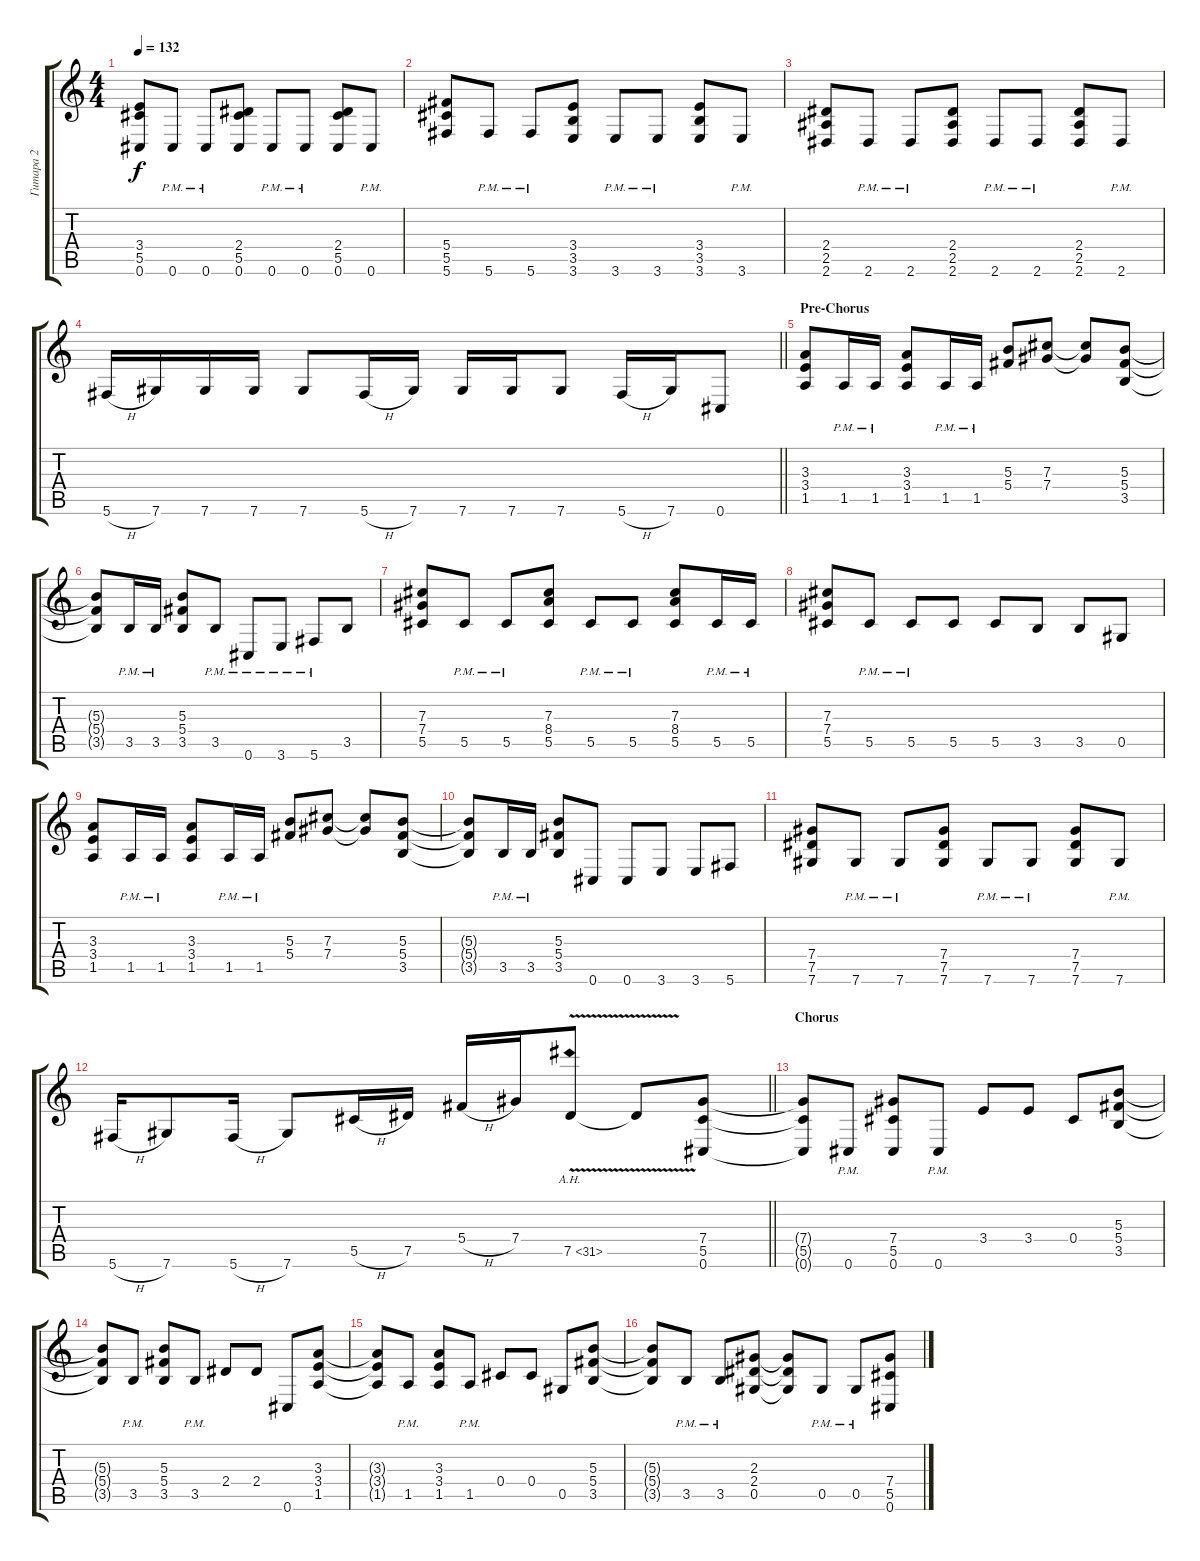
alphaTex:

\track ("Гитара 2" "Гитара 2") {instrument distortionguitar}
\staff {score tabs}
\tuning (Eb4 Bb3 Gb3 Db3 Ab2 Db2) {hide}
\ts (4 4)
\tempo 132
\clef g2
\ks c
(3.4 5.5 0.6).8{dy f} 0.6{pm}.8 0.6{pm}.8 (2.4 5.5 0.6).8 0.6{pm}.8 0.6{pm}.8 (2.4 5.5 0.6).8 0.6{pm}.8 |
(5.4 5.5 5.6).8 5.6{pm}.8 5.6{pm}.8 (3.4 3.5 3.6).8 3.6{pm}.8 3.6{pm}.8 (3.4 3.5 3.6).8 3.6{pm}.8 |
(2.4 2.5 2.6).8 2.6{pm}.8 2.6{pm}.8 (2.4 2.5 2.6).8 2.6{pm}.8 2.6{pm}.8 (2.4 2.5 2.6).8 2.6{pm}.8 |
\barLineRight lightlight
5.6{h}.16 7.6.16 7.6.16 7.6.16 7.6.8 5.6{h}.16 7.6.16 7.6.16 7.6.16 7.6.8 5.6{h}.16 7.6.16 0.6.8 |
\section ("" "Pre-Chorus")
(3.3 3.4 1.5).8 1.5{pm}.16 1.5{pm}.16 (3.3 3.4 1.5).8 1.5{pm}.16 1.5{pm}.16 (5.3 5.4).8 (7.3 7.4).8 (7.3{t} 7.4{t}).8 (5.3 5.4 3.5).8 |
(5.3{t} 5.4{t} 3.5{t}).8 3.5{pm}.16 3.5{pm}.16 (5.3 5.4 3.5).8 3.5{pm}.8 0.6{pm}.8 3.6{pm}.8 5.6{pm}.8 3.5.8 |
(7.3 7.4 5.5).8 5.5{pm}.8 5.5{pm}.8 (7.3 8.4 5.5).8 5.5{pm}.8 5.5{pm}.8 (7.3 8.4 5.5).8 5.5{pm}.16 5.5{pm}.16 |
(7.3 7.4 5.5).8 5.5{pm}.8 5.5{pm}.8 5.5.8 5.5.8 3.5.8 3.5.8 0.5.8 |
(3.3 3.4 1.5).8 1.5{pm}.16 1.5{pm}.16 (3.3 3.4 1.5).8 1.5{pm}.16 1.5{pm}.16 (5.3 5.4).8 (7.3 7.4).8 (7.3{t} 7.4{t}).8 (5.3 5.4 3.5).8 |
(5.3{t} 5.4{t} 3.5{t}).8 3.5{pm}.16 3.5{pm}.16 (5.3 5.4 3.5).8 0.6.8 0.6.8 3.6.8 3.6.8 5.6.8 |
(7.4 7.5 7.6).8 7.6{pm}.8 7.6{pm}.8 (7.4 7.5 7.6).8 7.6{pm}.8 7.6{pm}.8 (7.4 7.5 7.6).8 7.6{pm}.8 |
\barLineRight lightlight
5.6{h}.16 7.6.8 5.6{h}.16 7.6.8 5.5{h}.16 7.5.16 5.4{h}.16 7.4.16 7.5{ah 24 v}.8 7.5{t}.8 (7.4 5.5 0.6).8 |
\section ("" "Chorus")
(7.4{t} 5.5{t} 0.6{t}).8 0.6{pm}.8 (7.4 5.5 0.6).8 0.6{pm}.8 3.4.8 3.4.8 0.4.8 (5.3 5.4 3.5).8 |
(5.3{t} 5.4{t} 3.5{t}).8 3.5{pm}.8 (5.3 5.4 3.5).8 3.5{pm}.8 2.4.8 2.4.8 0.6.8 (3.3 3.4 1.5).8 |
(3.3{t} 3.4{t} 1.5{t}).8 1.5{pm}.8 (3.3 3.4 1.5).8 1.5{pm}.8 0.4.8 0.4.8 0.5.8 (5.3 5.4 3.5).8 |
(5.3{t} 5.4{t} 3.5{t}).8 3.5{pm}.8 3.5{pm}.8 (2.3 2.4 0.5).8 (2.3{t} 2.4{t} 0.5{t}).8 0.5{pm}.8 0.5{pm}.8 (7.4 5.5 0.6).8
